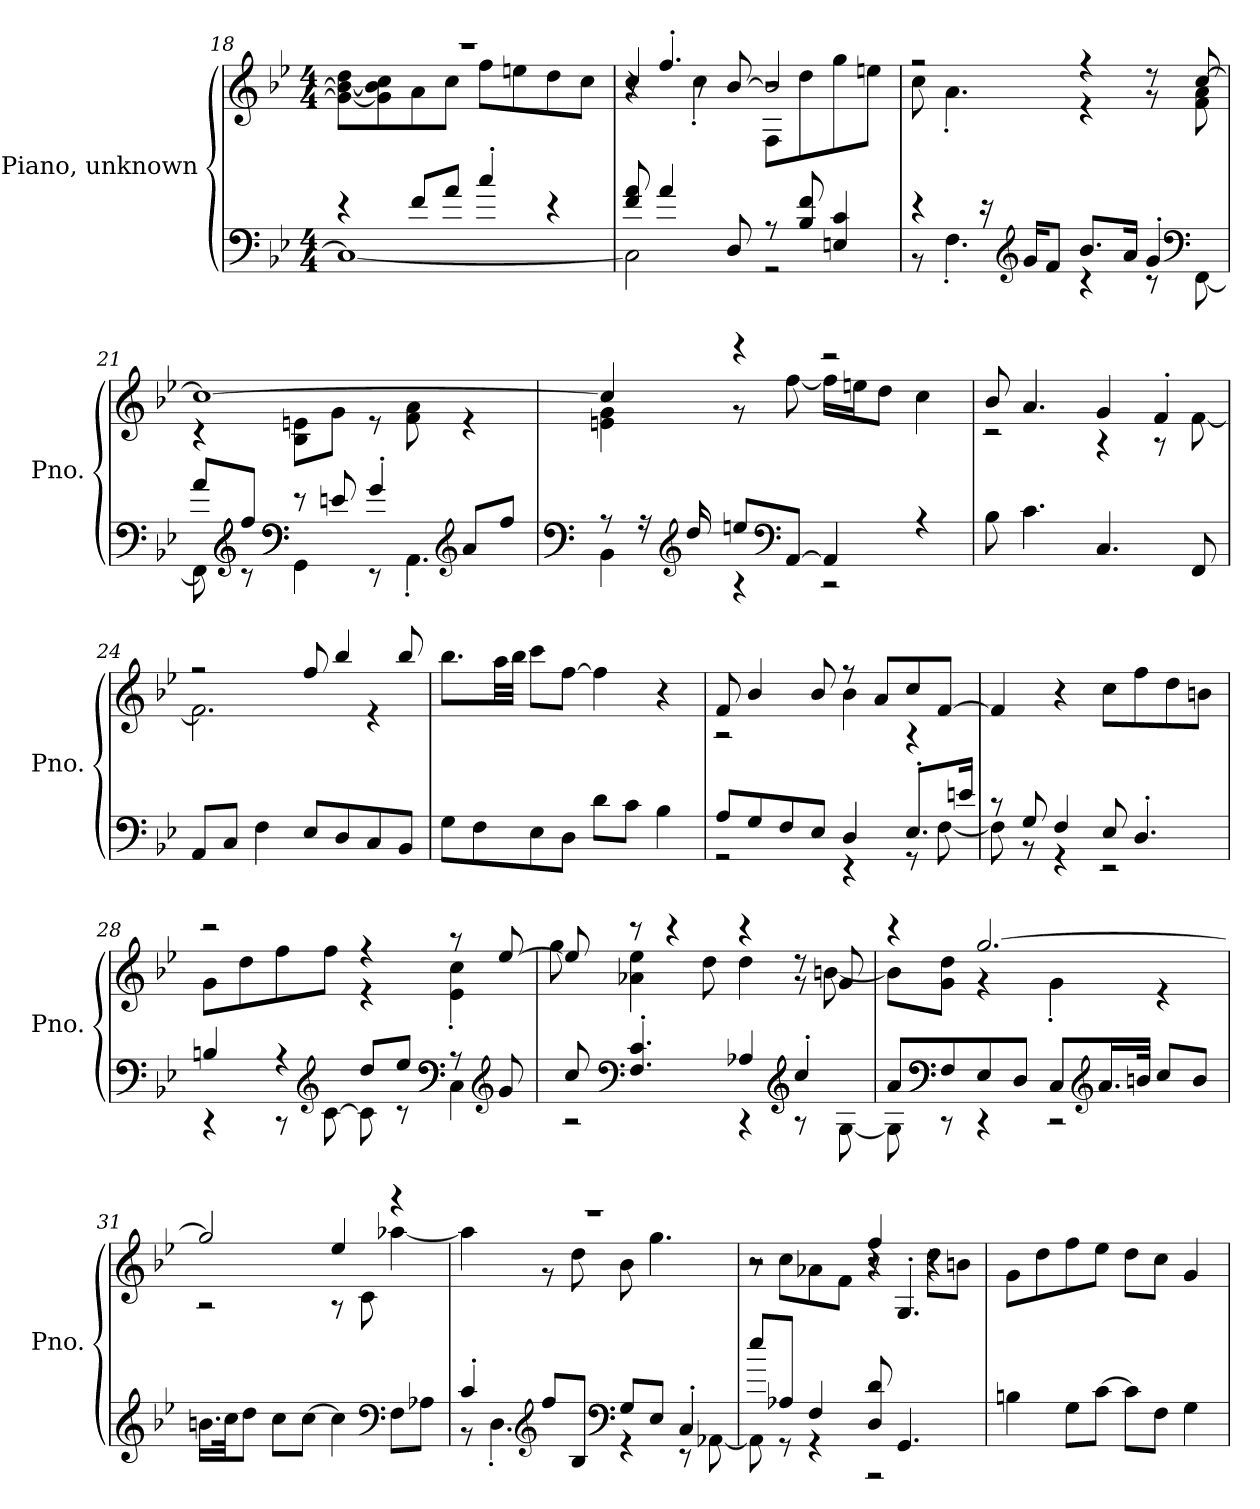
**kern	**kern
*part1	*part1
*staff2	*staff1
*I"Piano, unknown	*
*I'Pno.	*
*clefF4	*clefG2
*k[b-e-]	*k[b-e-]
*M4/4	*M4/4
=18	=18
*^	*^
4r	1C_	1r	8g\_ 8b-\_ 8dd\L
.	.	.	8g\] 8b-\] 8cc\
8f/L	.	.	8a\
8a/J	.	.	8cc\J
4cc'/	.	.	8ff\L
.	.	.	8een\
4r	.	.	8dd\
.	.	.	8cc\J
!!LO:PB:g=z
=19	=19	=19	=19
*	*	*	*^
8f/ 8a/	2C\]	8r	4r	4cc/
4a/	.	4.ff'/	.	.
.	.	.	4cc'\	8r
8D/	.	.	.	[8b-/
8r	2r	2r	8F\L	2b-/]
8B-/ 8f/	.	.	8dd\	.
4En/ 4c/	.	.	8gg\	.
.	.	.	8een\J	.
*	*	*	*v	*v
=20	=20	=20	=20
4r	8r	2r	8cc\
.	4.F'\	.	4.a'\
16r	.	.	.
*clefG2	*	*	*
16g/KL	.	.	.
8f/J	.	.	.
8.b-/L	4r	4r	4r
16a/Jk	.	.	.
4g'/	8r	8r	8r
*clefF4	*	*	*
.	[8FF\	[8cc/	8f\ 8a\
=21	=21	=21	=21
8a/L	8FF\]	1cc_	4r
*clefG2	*	*	*
8ff/J	8r	.	.
*clefF4	*	*	*
8r	4GG\	.	8B-\ 8en\L
8en/	.	.	8g\J
4g'/	8r	.	8r
.	4.AA'\	.	8f\ 8a\
*clefG2	*	*	*
8a/L	.	.	4r
8ff/J	.	.	.
!!LO:LB:g=z	!!
=22	=22	=22	=22
*clefF4	*	*	*
8r	4BB-\	4cc/]	4en\ 4g\
16r	.	.	.
*clefG2	*	*	*
16dd/	.	.	.
8een/L	4r	4r	8r
*clefF4	*	*	*
[8AA/J	.	.	[8ff\
4AA/]	2r	2r	16ff\LL]
.	.	.	16een\J
.	.	.	8dd\J
4r	.	.	4cc\
*v	*v	*	*
=23	=23	=23
8B-\	8b-/	2r
4.c\	4.a/	.
4.C/	4g/	4r
.	4f'/	8r
8FF/	.	[8f\
=24	=24	=24
8AA/L	2r	2.f\]
8C/J	.	.
4F\	.	.
8E-/L	8ff/	.
8D/	4bb-/	.
8C/	.	4r
8BB-/J	8bb-/	.
*	*v	*v
=25	=25
8G\L	8.bb-\L
8F\	.
.	32aa\LL
.	32bb-\JJJ
8E-\	8ccc\L
8D\J	[8ff\J
8d\L	4ff\]
8c\J	.
4B-\	4r
!!LO:LB:g=z
=26	=26
*^	*^
8A/L	2r	8f/	2r
8G/	.	4b-/	.
8F/	.	.	.
8E-/J	.	8b-/	.
4D/	4r	8r	4b-\
.	.	8a/L	.
8.E-'/L	8r	8cc/	4r
.	[8F\	[8f/J	.
16en/Jk	.	.	.
*	*	*v	*v
=27	=27	=27
8r	8F\]	4f/]
8G/	8r	.
4F/	4r	4r
8E-/	2r	8cc\L
4.D'/	.	8ff\
.	.	8dd\
.	.	8bn\J
=28	=28	=28
*	*	*^
4Bn/	4r	2r	8g\L
.	.	.	8dd\
4r	8r	.	8ff\
*clefG2	*	*	*
.	[8c\	.	8ff\J
8dd/L	8c\]	4r	4r
8ee-/J	8r	.	.
*clefF4	*	*	*
8r	4C\	8r	4e-\' 4cc\'
*clefG2	*	*	*
8g/	.	[8ee-/	.
!!LO:LB:g=z	!!
=29	=29	=29	=29
8cc/	2r	8ee-/]	8gg\
*clefF4	*	*	*
4.F/' 4.c/'	.	8r	4a-X\ 4ee-\
.	.	4r	.
.	.	.	8dd\
4A-X/	4r	4r	4dd\
*clefG2	*	*	*
4cc'/	8r	8r	8r
.	[8G\	8g/	[8bn\
=30	=30	=30	=30
8a/L	8G\]	4r	8b\L]
*clefF4	*	*	*
8F/	8r	.	8g\ 8dd\J
8E-/	4r	[2.gg/	4r
8D/J	.	.	.
8C/L	2r	.	4g'\
*clefG2	*	*	*
16.a/L	.	.	.
32bn/JJk	.	.	.
8cc/L	.	.	4r
8b/J	.	.	.
*v	*v	*	*
=31	=31	=31
16.bn\LL	2gg/]	2r
32cc\JK	.	.
8dd\J	.	.
8cc\L	.	.
[8cc\J	.	.
4cc\]	4ee-/	8r
.	.	8c\
*clefF4	*	*
8F\L	4r	[4aa-X\
8A-X\J	.	.
!!LO:LB:g=z	!!
=32	=32	=32
*^	*	*
4c'/	8r	1r	4aa-\]
.	4.D'\	.	.
*clefG2	*	*	*
8ff/L	.	.	8r
8B-/J	.	.	8dd\
*clefF4	*	*	*
8G/L	4r	.	8b-\
8E-/J	.	.	4.gg\
4C'/	8r	.	.
.	[8AA-X\	.	.
=33	=33	=33	=33
*	*	*	*^
8ee-/L	8AA-\]	2r	8r	2r
8A-X/J	8r	.	8cc\L	.
4F/	4r	.	8a-X\	.
.	.	.	8f\J	.
8D/ 8d/	2r	4ff/	4r	8r
4.GG/	.	.	.	4.G'/
.	.	4r	8dd\L	.
.	.	.	8bn\J	.
*v	*v	*	*	*
*	*v	*v	*v
=34	=34
4Bn\	8g\L
.	8dd\
8G\L	8ff\
[8c\J	8ee-\J
8c\L]	8dd\L
8F\J	8cc\J
4G\	4g/
=	=
*-	*-
